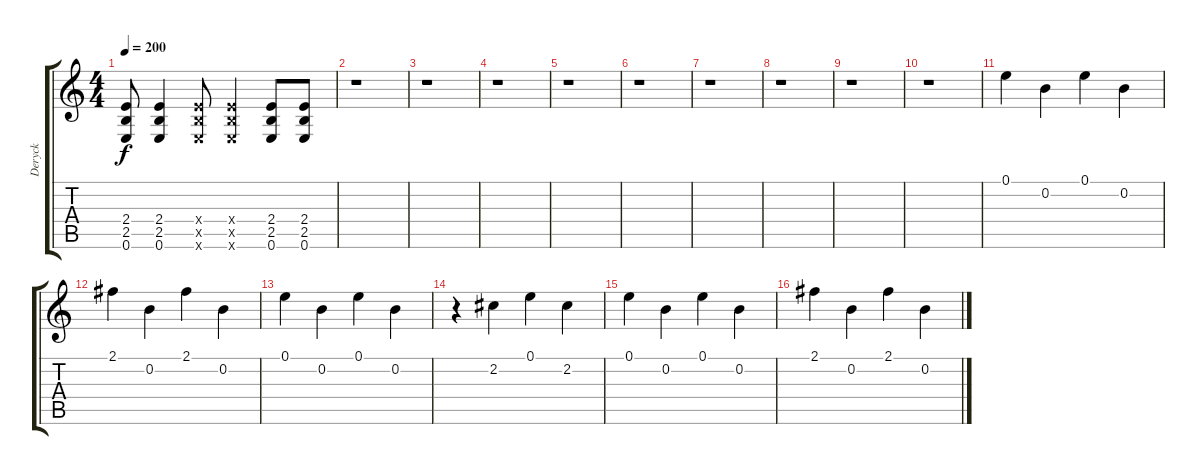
\track ("Deryck" "Deryck") {instrument distortionguitar}
\staff {score tabs}
\tuning (E4 B3 G3 D3 A2 E2) {hide}
\ts (4 4)
\tempo 200
\clef g2
\ks c
(2.4 2.5 0.6).8{dy f} (2.4 2.5 0.6).4 (2.4{x} 2.5{x} 0.6{x}).8 (2.4{x} 2.5{x} 0.6{x}).4 (2.4 2.5 0.6).8 (2.4 2.5 0.6).8 |
r.1 |
r.1{instrument electricguitarclean} |
r.1 |
r.1 |
r.1 |
r.1 |
r.1 |
r.1 |
r.1 |
0.1.4 0.2.4 0.1.4 0.2.4 |
2.1.4 0.2.4 2.1.4 0.2.4 |
0.1.4 0.2.4 0.1.4 0.2.4 |
r.4 2.2.4 0.1.4 2.2.4 |
0.1.4 0.2.4 0.1.4 0.2.4 |
2.1.4 0.2.4 2.1.4 0.2.4
